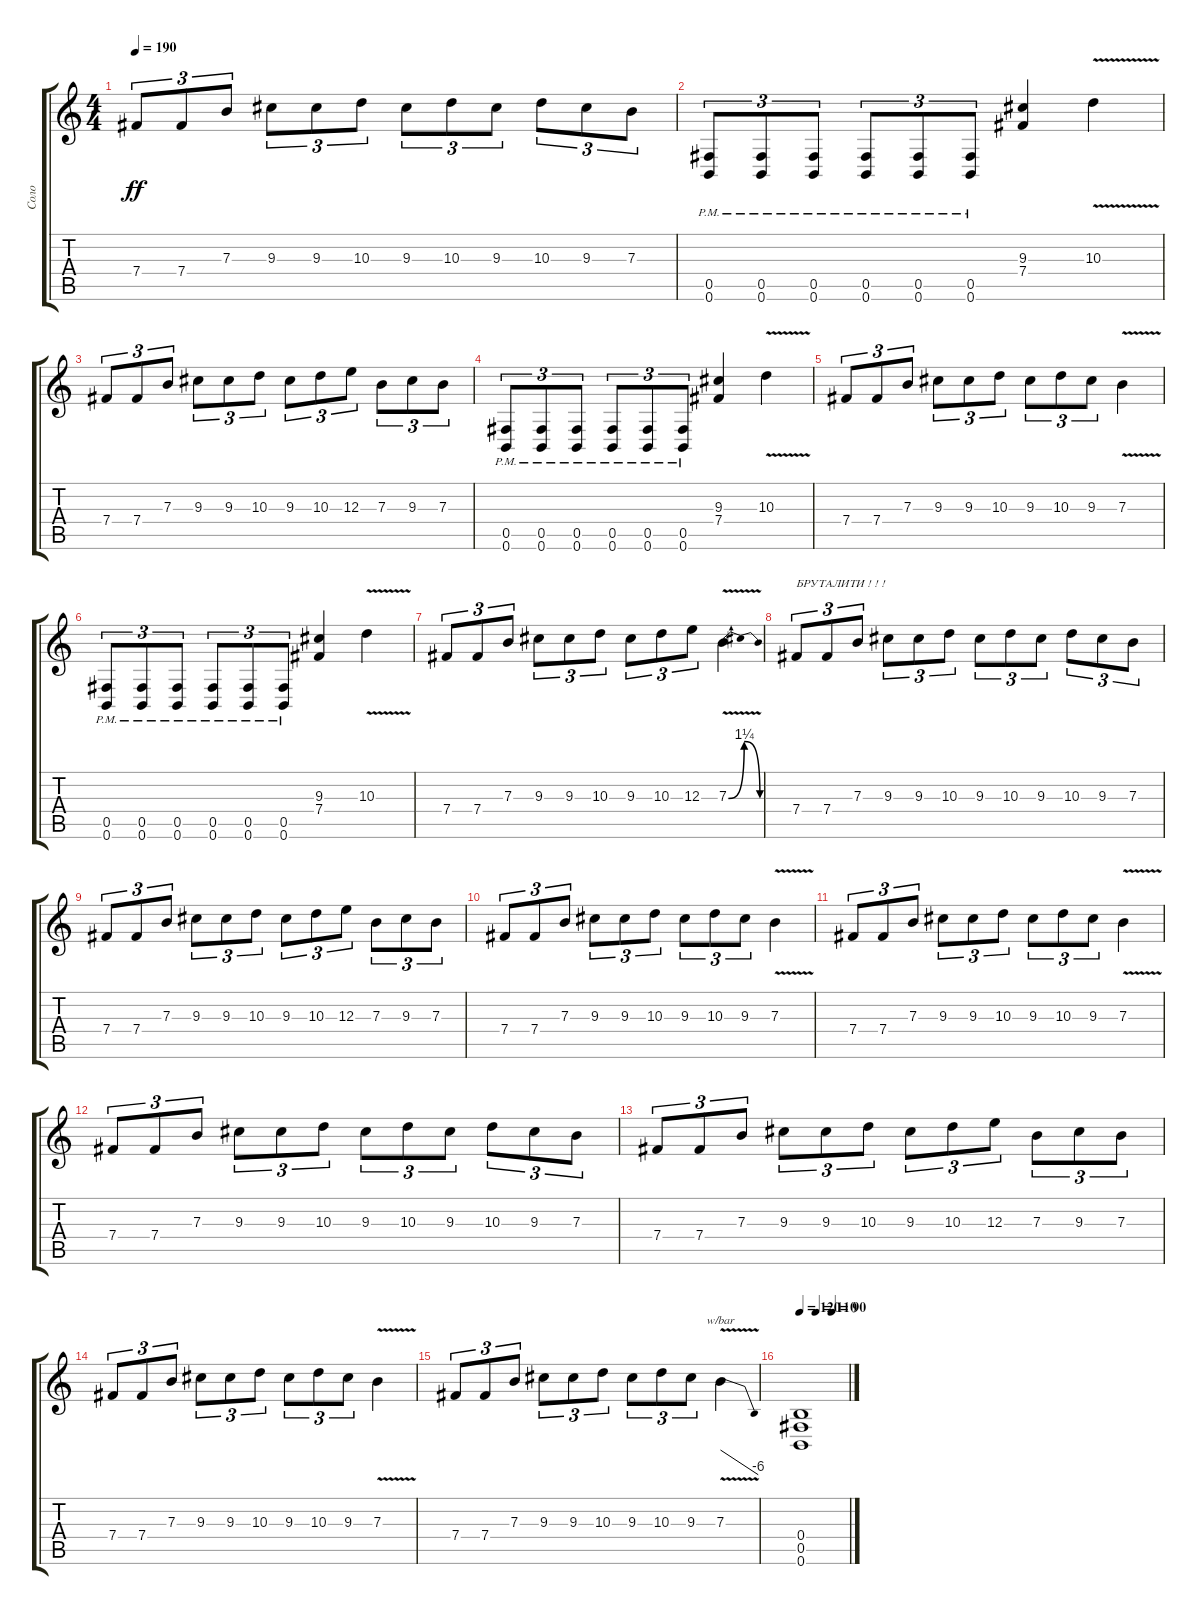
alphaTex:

\track ("Соло" "Соло") {instrument distortionguitar}
\staff {score tabs}
\tuning (Db4 Ab3 E3 B2 Gb2 B1) {hide}
\ts (4 4)
\tempo 190
\clef g2
\ks c
7.4.8{tu (3 2) dy ff} 7.4.8{tu (3 2)} 7.3.8{tu (3 2)} 9.3.8{tu (3 2)} 9.3.8{tu (3 2)} 10.3.8{tu (3 2)} 9.3.8{tu (3 2)} 10.3.8{tu (3 2)} 9.3.8{tu (3 2)} 10.3.8{tu (3 2)} 9.3.8{tu (3 2)} 7.3.8{tu (3 2)} |
(0.5{pm} 0.6{pm}).8{tu (3 2)} (0.5{pm} 0.6{pm}).8{tu (3 2)} (0.5{pm} 0.6{pm}).8{tu (3 2)} (0.5{pm} 0.6{pm}).8{tu (3 2)} (0.5{pm} 0.6{pm}).8{tu (3 2)} (0.5{pm} 0.6{pm}).8{tu (3 2)} (9.3 7.4).4 10.3{v}.4 |
7.4.8{tu (3 2)} 7.4.8{tu (3 2)} 7.3.8{tu (3 2)} 9.3.8{tu (3 2)} 9.3.8{tu (3 2)} 10.3.8{tu (3 2)} 9.3.8{tu (3 2)} 10.3.8{tu (3 2)} 12.3.8{tu (3 2)} 7.3.8{tu (3 2)} 9.3.8{tu (3 2)} 7.3.8{tu (3 2)} |
(0.5{pm} 0.6{pm}).8{tu (3 2)} (0.5{pm} 0.6{pm}).8{tu (3 2)} (0.5{pm} 0.6{pm}).8{tu (3 2)} (0.5{pm} 0.6{pm}).8{tu (3 2)} (0.5{pm} 0.6{pm}).8{tu (3 2)} (0.5{pm} 0.6{pm}).8{tu (3 2)} (9.3 7.4).4 10.3{v}.4 |
7.4.8{tu (3 2)} 7.4.8{tu (3 2)} 7.3.8{tu (3 2)} 9.3.8{tu (3 2)} 9.3.8{tu (3 2)} 10.3.8{tu (3 2)} 9.3.8{tu (3 2)} 10.3.8{tu (3 2)} 9.3.8{tu (3 2)} 7.3{v}.4 |
(0.5{pm} 0.6{pm}).8{tu (3 2)} (0.5{pm} 0.6{pm}).8{tu (3 2)} (0.5{pm} 0.6{pm}).8{tu (3 2)} (0.5{pm} 0.6{pm}).8{tu (3 2)} (0.5{pm} 0.6{pm}).8{tu (3 2)} (0.5{pm} 0.6{pm}).8{tu (3 2)} (9.3 7.4).4 10.3{v}.4 |
7.4.8{tu (3 2)} 7.4.8{tu (3 2)} 7.3.8{tu (3 2)} 9.3.8{tu (3 2)} 9.3.8{tu (3 2)} 10.3.8{tu (3 2)} 9.3.8{tu (3 2)} 10.3.8{tu (3 2)} 12.3.8{tu (3 2)} 7.3{be (bendrelease 0 0 15 5 15 5 60 0) v}.4 |
7.4.8{tu (3 2) txt "БРУТАЛИТИ ! ! ! "} 7.4.8{tu (3 2)} 7.3.8{tu (3 2)} 9.3.8{tu (3 2)} 9.3.8{tu (3 2)} 10.3.8{tu (3 2)} 9.3.8{tu (3 2)} 10.3.8{tu (3 2)} 9.3.8{tu (3 2)} 10.3.8{tu (3 2)} 9.3.8{tu (3 2)} 7.3.8{tu (3 2)} |
7.4.8{tu (3 2)} 7.4.8{tu (3 2)} 7.3.8{tu (3 2)} 9.3.8{tu (3 2)} 9.3.8{tu (3 2)} 10.3.8{tu (3 2)} 9.3.8{tu (3 2)} 10.3.8{tu (3 2)} 12.3.8{tu (3 2)} 7.3.8{tu (3 2)} 9.3.8{tu (3 2)} 7.3.8{tu (3 2)} |
7.4.8{tu (3 2)} 7.4.8{tu (3 2)} 7.3.8{tu (3 2)} 9.3.8{tu (3 2)} 9.3.8{tu (3 2)} 10.3.8{tu (3 2)} 9.3.8{tu (3 2)} 10.3.8{tu (3 2)} 9.3.8{tu (3 2)} 7.3{v}.4 |
7.4.8{tu (3 2)} 7.4.8{tu (3 2)} 7.3.8{tu (3 2)} 9.3.8{tu (3 2)} 9.3.8{tu (3 2)} 10.3.8{tu (3 2)} 9.3.8{tu (3 2)} 10.3.8{tu (3 2)} 9.3.8{tu (3 2)} 7.3{v}.4 |
7.4.8{tu (3 2)} 7.4.8{tu (3 2)} 7.3.8{tu (3 2)} 9.3.8{tu (3 2)} 9.3.8{tu (3 2)} 10.3.8{tu (3 2)} 9.3.8{tu (3 2)} 10.3.8{tu (3 2)} 9.3.8{tu (3 2)} 10.3.8{tu (3 2)} 9.3.8{tu (3 2)} 7.3.8{tu (3 2)} |
7.4.8{tu (3 2)} 7.4.8{tu (3 2)} 7.3.8{tu (3 2)} 9.3.8{tu (3 2)} 9.3.8{tu (3 2)} 10.3.8{tu (3 2)} 9.3.8{tu (3 2)} 10.3.8{tu (3 2)} 12.3.8{tu (3 2)} 7.3.8{tu (3 2)} 9.3.8{tu (3 2)} 7.3.8{tu (3 2)} |
7.4.8{tu (3 2)} 7.4.8{tu (3 2)} 7.3.8{tu (3 2)} 9.3.8{tu (3 2)} 9.3.8{tu (3 2)} 10.3.8{tu (3 2)} 9.3.8{tu (3 2)} 10.3.8{tu (3 2)} 9.3.8{tu (3 2)} 7.3{v}.4 |
7.4.8{tu (3 2)} 7.4.8{tu (3 2)} 7.3.8{tu (3 2)} 9.3.8{tu (3 2)} 9.3.8{tu (3 2)} 10.3.8{tu (3 2)} 9.3.8{tu (3 2)} 10.3.8{tu (3 2)} 9.3.8{tu (3 2)} 7.3{v}.4{tbe (dive default 0 0 60 -24)} |
\tempo 120
\tempo (110 0.3333333333333333)
\tempo (90 0.6666666666666666)
(0.4 0.5 0.6).1
